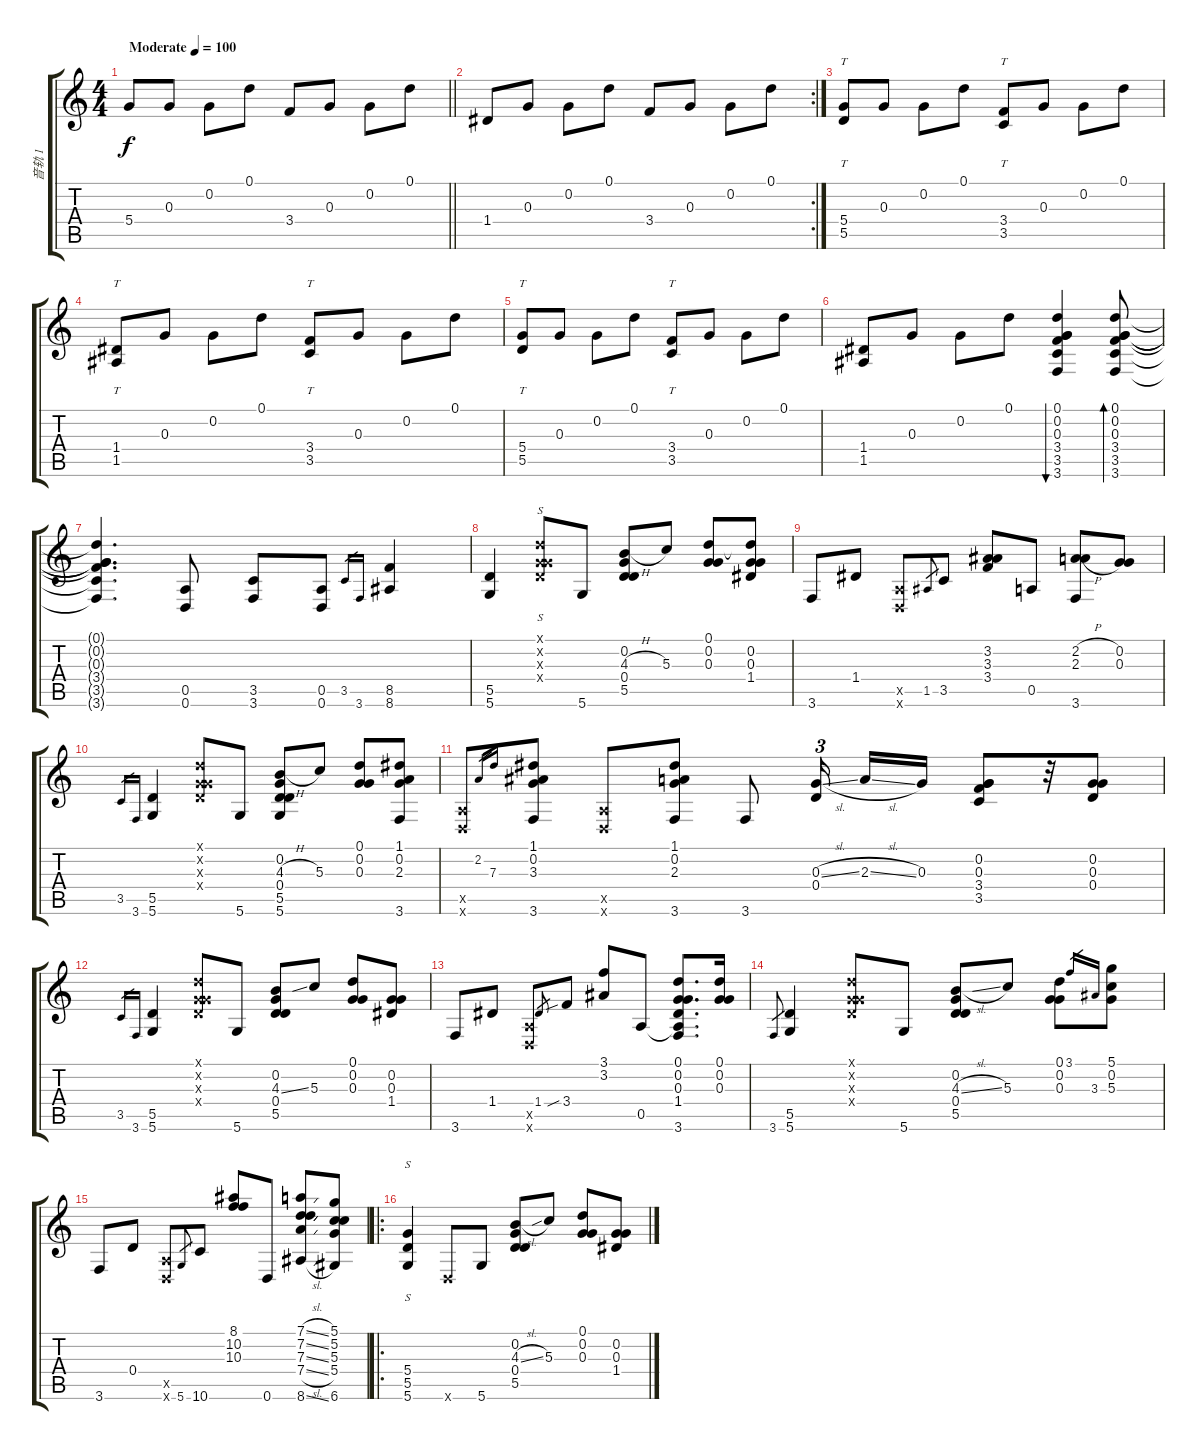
\track ("音轨 1" "音轨 1") {instrument acousticguitarnylon}
\staff {score tabs}
\tuning (D4 G3 G3 D3 A2 D2) {hide}
\ts (4 4)
\tempo (100 "Moderate")
\clef g2
\barLineRight lightlight
\ks c
5.4.8{dy f instrument acousticguitarnylon} 0.3.8 0.2.8 0.1.8 3.4.8 0.3.8 0.2.8 0.1.8 |
\rc 2
1.4.8 0.3.8 0.2.8 0.1.8 3.4.8 0.3.8 0.2.8 0.1.8 |
(5.4 5.5).8{tt} 0.3.8 0.2.8 0.1.8 (3.4 3.5).8{tt} 0.3.8 0.2.8 0.1.8 |
(1.4 1.5).8{tt} 0.3.8 0.2.8 0.1.8 (3.4 3.5).8{tt} 0.3.8 0.2.8 0.1.8 |
(5.4 5.5).8{tt} 0.3.8 0.2.8 0.1.8 (3.4 3.5).8{tt} 0.3.8 0.2.8 0.1.8 |
(1.4 1.5).8 0.3.8 0.2.8 0.1.8 (0.1 0.2 0.3 3.4 3.5 3.6).4{bu 480} (0.1 0.2 0.3 3.4 3.5 3.6).8{bd 480} |
(0.1{t} 0.2{t} 0.3{t} 3.4{t} 3.5{t} 3.6{t}).4{d} (0.5 0.6).8 (3.5 3.6).8 (0.5 0.6).8 3.5.16{gr} 3.6.16{gr} (8.5 8.6).4 |
(5.5 5.6).4 (0.1{x} 0.2{x} 0.3{x} 0.4{x}).8{s} 5.6.8 (0.2 4.3{h} 0.4 5.5).8 5.3.8 (0.1 0.2 0.3).8 (0.1{t} 0.2 0.3 1.4).8 |
3.6.8 1.4.8 (0.5{x} 0.6{x}).8 1.5.8{gr} 3.5.8 (3.2 3.3 3.4).8 0.5.8 (2.2{h} 2.3 3.6).8 (0.2 0.3).8 |
3.5.16{gr} 3.6.16{gr} (5.5 5.6).4 (0.1{x} 0.2{x} 0.3{x} 0.4{x}).8 5.6.8 (0.2 4.3{h} 0.4 5.5 5.6).8 5.3.8 (0.1 0.2 0.3).8 (1.1 0.2 2.3 3.6).8 |
(0.5{x} 0.6{x}).8 2.2.16{gr} 7.3.16{gr} (1.1 0.2 3.3 3.6).8 (0.5{x} 0.6{x}).8 (1.1 0.2 2.3 3.6).8 3.6.8 (0.3{sl} 0.4).16{tu (3 2) beam splitsecondary} 2.3{sl}.16 0.3.16 (0.2 0.3 3.4 3.5).8 r.32 (0.2 0.3 0.4).8 |
3.5.16{gr} 3.6.16{gr} (5.5 5.6).4 (0.1{x} 0.2{x} 0.3{x} 0.4{x}).8 5.6.8 (0.2 4.3{ss} 0.4 5.5).8 5.3.8 (0.1 0.2 0.3).8 (0.2 0.3 1.4).8 |
3.6.8 1.4.8 (0.5{x} 0.6{x}).8 1.4.8{gr} 3.4{sib}.8 (3.1 3.2).8 0.5.8 (0.1 0.2 0.3 1.4 0.5{t} 3.6).8{d} (0.1 0.2 0.3).16 |
3.6.8{gr} (5.5 5.6).4 (0.1{x} 0.2{x} 0.3{x} 0.4{x}).8 5.6.8 (0.2 4.3{sl} 0.4 5.5).8 5.3.8 (0.1 0.2 0.3).8 3.1.16{gr} 3.3.16{gr} (5.1 0.2 5.3).8 |
3.6.8 0.4.8 (0.5{x} 0.6{x}).8 5.6.8{gr} 10.6.8 (8.1 10.2 10.3).8 0.6.8 (7.1{sl} 7.2{sl} 7.3{sl} 7.4{sl} 8.6{sl}).8 (5.1 5.2 5.3 5.4 6.6).8 |
\ro
(5.4 5.5 5.6).4{s} 0.6{x}.8 5.6.8 (0.2 4.3{sl} 0.4 5.5).8 5.3.8 (0.1 0.2 0.3).8 (0.2 0.3 1.4).8
